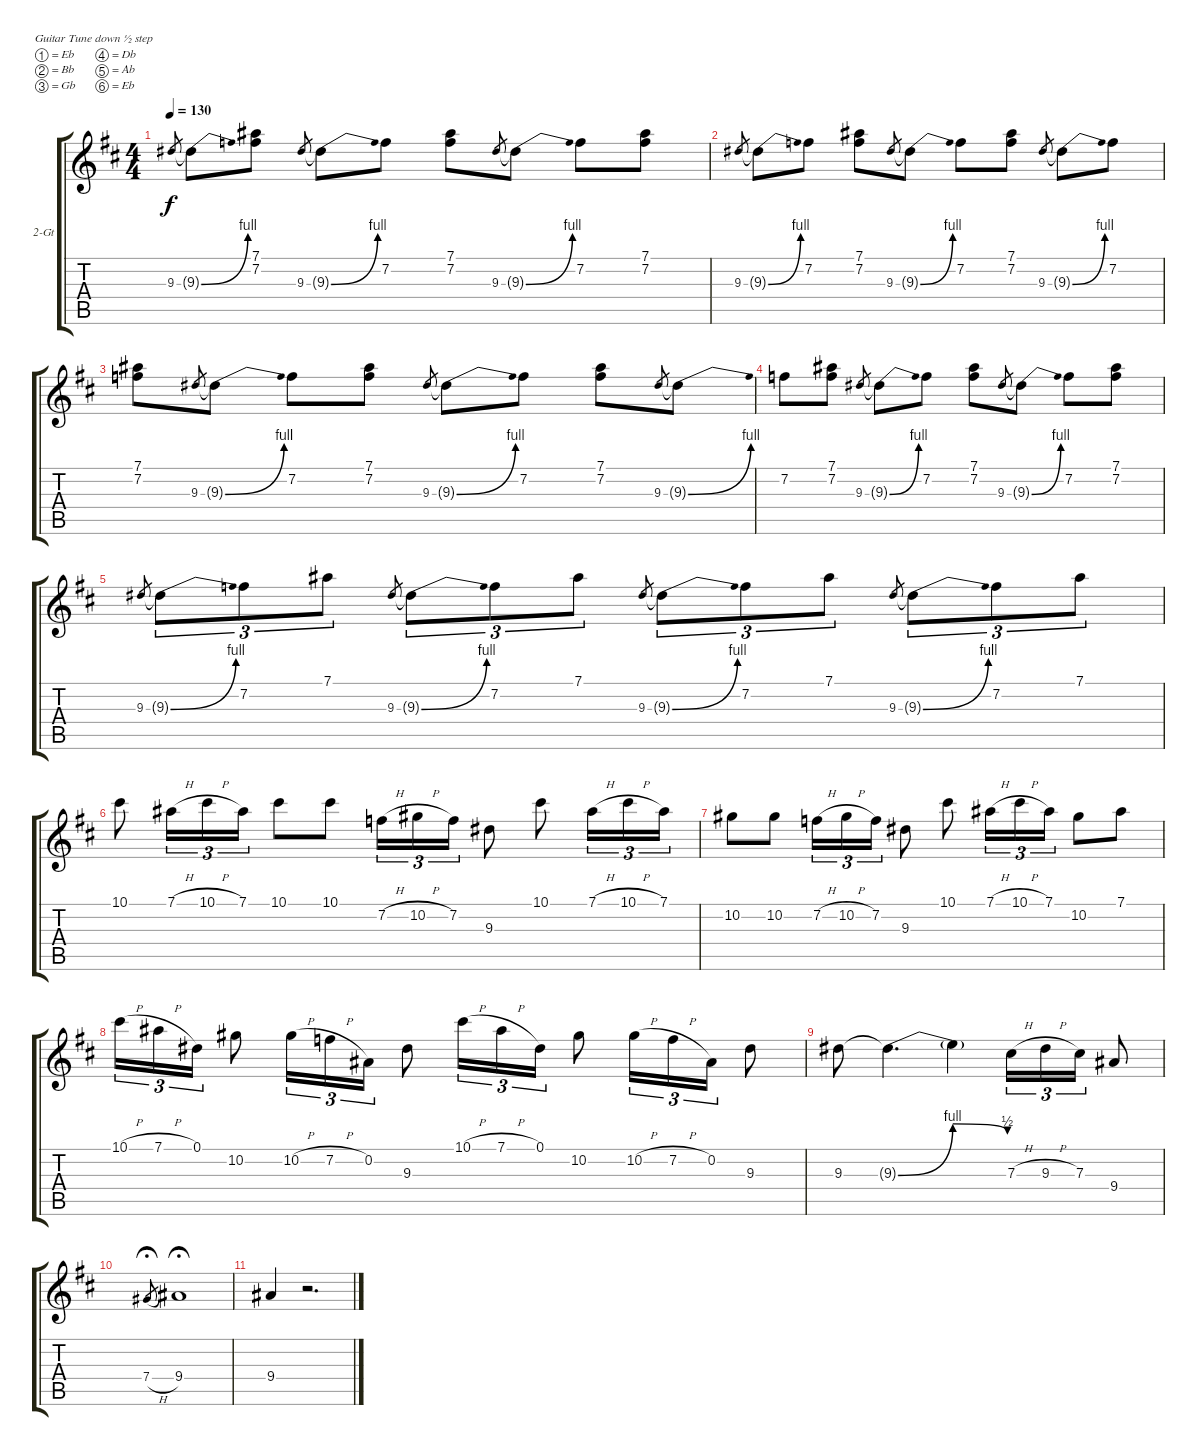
\bracketExtendMode groupsimilarinstruments
\firstSystemTrackNameOrientation horizontal
\otherSystemsTrackNameOrientation horizontal
\track ("Guitar 2" "2-Gt") {instrument distortionguitar}
\staff {score tabs}
\tuning (Eb4 Bb3 Gb3 Db3 Ab2 Eb2)
\ts (4 4)
\tempo 130
\clef g2
\scale
1.06305
\ks d
9.3.8{gr dy f} 9.3{be (bend 0 0 15 4) t}.8 (7.2 7.1).8 9.3.8{gr} 9.3{be (bend 0 0 15 4) t}.8 7.2.8 (7.2 7.1).8 9.3.8{gr} 9.3{be (bend 0 0 15 4) t}.8 7.2.8 (7.1 7.2).8 |
\scale
0.936948 9.3.8{gr} 9.3{be (bend 0 0 15 4) t}.8 7.2.8 (7.2 7.1).8 9.3.8{gr} 9.3{be (bend 0 0 15 4) t}.8 7.2.8 (7.2 7.1).8 9.3.8{gr} 9.3{be (bend 0 0 15 4) t}.8 7.2.8 |
\scale
1.06305 (7.2 7.1).8 9.3.8{gr} 9.3{be (bend 0 0 15 4) t}.8 7.2.8 (7.2 7.1).8 9.3.8{gr} 9.3{be (bend 0 0 15 4) t}.8 7.2.8 (7.2 7.1).8 9.3.8{gr} 9.3{be (bend 0 0 15 4) t}.8 |
\scale
0.936948 7.2.8 (7.1 7.2).8 9.3.8{gr} 9.3{be (bend 0 0 15 4) t}.8 7.2.8 (7.1 7.2).8 9.3.8{gr} 9.3{be (bend 0 0 15 4) t}.8 7.2.8 (7.2 7.1).8 |
\scale
1.06305 9.3.8{gr} 9.3{be (bend 0 0 15 4) t}.8{tu (3 2)} 7.2.8{tu (3 2)} 7.1.8{tu (3 2)} 9.3.8{gr} 9.3{be (bend 0 0 15 4) t}.8{tu (3 2)} 7.2.8{tu (3 2)} 7.1.8{tu (3 2)} 9.3.8{gr} 9.3{be (bend 0 0 15 4) t}.8{tu (3 2)} 7.2.8{tu (3 2)} 7.1.8{tu (3 2)} 9.3.8{gr} 9.3{be (bend 0 0 15 4) t}.8{tu (3 2)} 7.2.8{tu (3 2)} 7.1.8{tu (3 2)} |
\scale
0.936948 10.1.8 7.1{h}.16{tu (3 2)} 10.1{h}.16{tu (3 2)} 7.1.16{tu (3 2)} 10.1.8 10.1.8 7.2{h}.16{tu (3 2)} 10.2{h}.16{tu (3 2)} 7.2.16{tu (3 2)} 9.3.8 10.1.8 7.1{h}.16{tu (3 2)} 10.1{h}.16{tu (3 2)} 7.1.16{tu (3 2)} |
\scale
1.06305 10.2.8 10.2.8 7.2{h}.16{tu (3 2)} 10.2{h}.16{tu (3 2)} 7.2.16{tu (3 2)} 9.3.8 10.1.8 7.1{h}.16{tu (3 2)} 10.1{h}.16{tu (3 2)} 7.1.16{tu (3 2)} 10.2.8 7.1.8 |
\scale
0.936948 10.1{h}.16{tu (3 2)} 7.1{h}.16{tu (3 2)} 0.1.16{tu (3 2)} 10.2.8 10.2{h}.16{tu (3 2)} 7.2{h}.16{tu (3 2)} 0.2.16{tu (3 2)} 9.3.8 10.1{h}.16{tu (3 2)} 7.1{h}.16{tu (3 2)} 0.1.16{tu (3 2)} 10.2.8 10.2{h}.16{tu (3 2)} 7.2{h}.16{tu (3 2)} 0.2.16{tu (3 2)} 9.3.8 |
\scale
1.06305 9.3.8 9.3{be (bendrelease 0 0 10.2 4 20.4 4 31.2 2) t}.4{d} 9.3{t}.4 7.3{h}.16{tu (3 2)} 9.3{h}.16{tu (3 2)} 7.3.16{tu (3 2)} 9.4.8 |
\scale
0.936948 7.4{h}.8{gr fermata (medium 1)} 9.4.1{fermata (medium 1)} |
\scale
1.06305 9.4.4 r.2{d}
